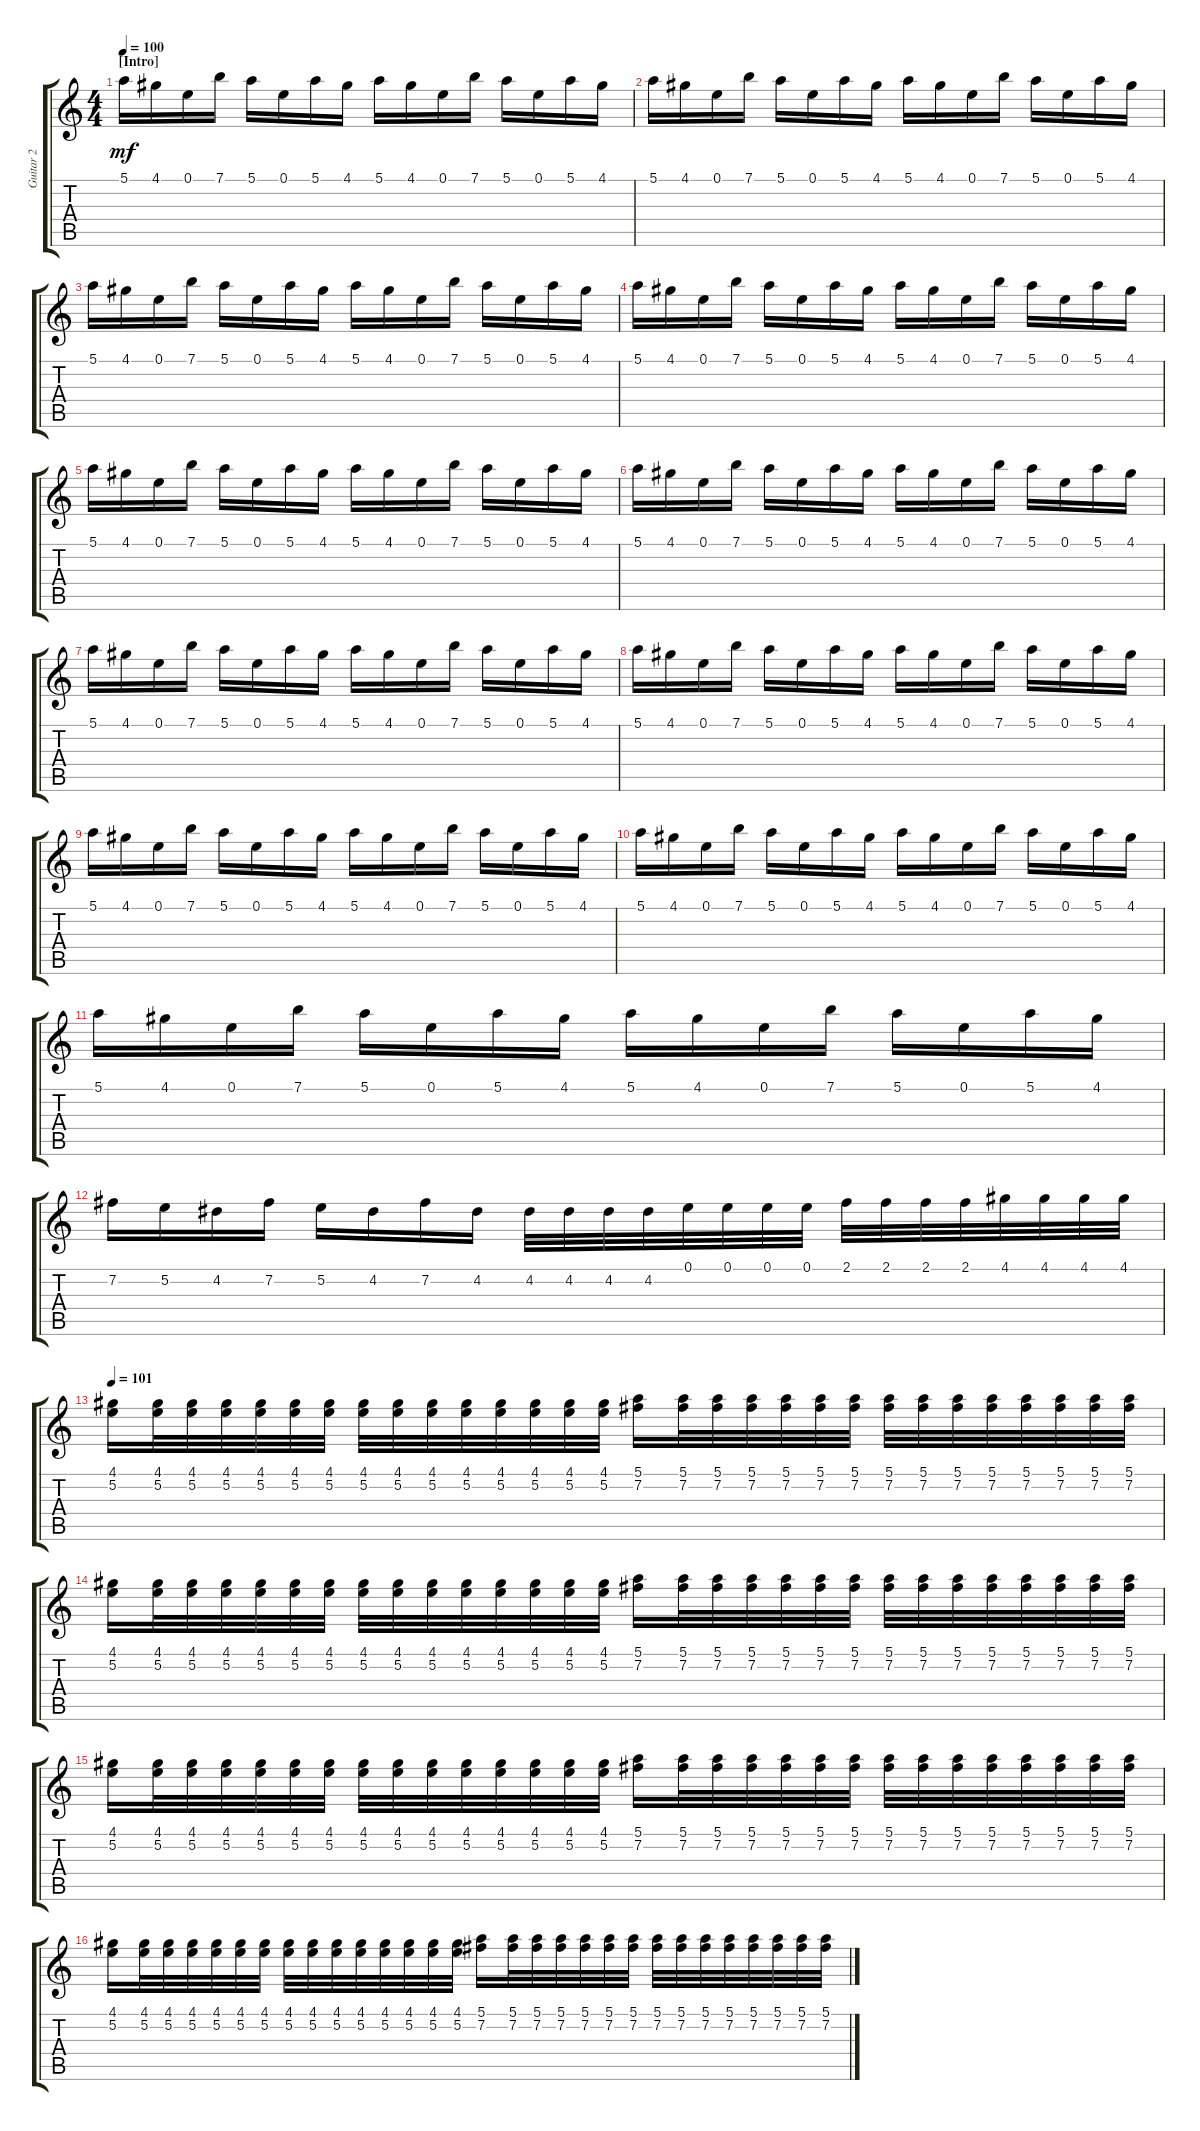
\track ("Guitar 2" "Guitar 2") {instrument distortionguitar}
\staff {score tabs}
\tuning (E4 B3 G3 D3 A2 E2) {hide}
\ts (4 4)
\section ("" "[Intro]")
\tempo 100
\clef g2
\ks c
5.1.16{dy mf instrument distortionguitar} 4.1.16 0.1.16 7.1.16 5.1.16 0.1.16 5.1.16 4.1.16 5.1.16 4.1.16 0.1.16 7.1.16 5.1.16 0.1.16 5.1.16 4.1.16 |
5.1.16 4.1.16 0.1.16 7.1.16 5.1.16 0.1.16 5.1.16 4.1.16 5.1.16 4.1.16 0.1.16 7.1.16 5.1.16 0.1.16 5.1.16 4.1.16 |
5.1.16 4.1.16 0.1.16 7.1.16 5.1.16 0.1.16 5.1.16 4.1.16 5.1.16 4.1.16 0.1.16 7.1.16 5.1.16 0.1.16 5.1.16 4.1.16 |
5.1.16 4.1.16 0.1.16 7.1.16 5.1.16 0.1.16 5.1.16 4.1.16 5.1.16 4.1.16 0.1.16 7.1.16 5.1.16 0.1.16 5.1.16 4.1.16 |
\section ("" "")
5.1.16 4.1.16 0.1.16 7.1.16 5.1.16 0.1.16 5.1.16 4.1.16 5.1.16 4.1.16 0.1.16 7.1.16 5.1.16 0.1.16 5.1.16 4.1.16 |
5.1.16 4.1.16 0.1.16 7.1.16 5.1.16 0.1.16 5.1.16 4.1.16 5.1.16 4.1.16 0.1.16 7.1.16 5.1.16 0.1.16 5.1.16 4.1.16 |
5.1.16 4.1.16 0.1.16 7.1.16 5.1.16 0.1.16 5.1.16 4.1.16 5.1.16 4.1.16 0.1.16 7.1.16 5.1.16 0.1.16 5.1.16 4.1.16 |
5.1.16 4.1.16 0.1.16 7.1.16 5.1.16 0.1.16 5.1.16 4.1.16 5.1.16 4.1.16 0.1.16 7.1.16 5.1.16 0.1.16 5.1.16 4.1.16 |
\section ("" "")
5.1.16 4.1.16 0.1.16 7.1.16 5.1.16 0.1.16 5.1.16 4.1.16 5.1.16 4.1.16 0.1.16 7.1.16 5.1.16 0.1.16 5.1.16 4.1.16 |
5.1.16 4.1.16 0.1.16 7.1.16 5.1.16 0.1.16 5.1.16 4.1.16 5.1.16 4.1.16 0.1.16 7.1.16 5.1.16 0.1.16 5.1.16 4.1.16 |
5.1.16 4.1.16 0.1.16 7.1.16 5.1.16 0.1.16 5.1.16 4.1.16 5.1.16 4.1.16 0.1.16 7.1.16 5.1.16 0.1.16 5.1.16 4.1.16 |
7.2.16 5.2.16 4.2.16 7.2.16 5.2.16 4.2.16 7.2.16 4.2.16 4.2.32 4.2.32 4.2.32 4.2.32 0.1.32 0.1.32 0.1.32 0.1.32 2.1.32 2.1.32 2.1.32 2.1.32 4.1.32 4.1.32 4.1.32 4.1.32 |
\section ("" "")
\tempo 101
(4.1 5.2).16 (4.1 5.2).32 (4.1 5.2).32 (4.1 5.2).32 (4.1 5.2).32 (4.1 5.2).32 (4.1 5.2).32 (4.1 5.2).32 (4.1 5.2).32 (4.1 5.2).32 (4.1 5.2).32 (4.1 5.2).32 (4.1 5.2).32 (4.1 5.2).32 (4.1 5.2).32 (5.1 7.2).16 (5.1 7.2).32 (5.1 7.2).32 (5.1 7.2).32 (5.1 7.2).32 (5.1 7.2).32 (5.1 7.2).32 (5.1 7.2).32 (5.1 7.2).32 (5.1 7.2).32 (5.1 7.2).32 (5.1 7.2).32 (5.1 7.2).32 (5.1 7.2).32 (5.1 7.2).32 |
(4.1 5.2).16 (4.1 5.2).32 (4.1 5.2).32 (4.1 5.2).32 (4.1 5.2).32 (4.1 5.2).32 (4.1 5.2).32 (4.1 5.2).32 (4.1 5.2).32 (4.1 5.2).32 (4.1 5.2).32 (4.1 5.2).32 (4.1 5.2).32 (4.1 5.2).32 (4.1 5.2).32 (5.1 7.2).16 (5.1 7.2).32 (5.1 7.2).32 (5.1 7.2).32 (5.1 7.2).32 (5.1 7.2).32 (5.1 7.2).32 (5.1 7.2).32 (5.1 7.2).32 (5.1 7.2).32 (5.1 7.2).32 (5.1 7.2).32 (5.1 7.2).32 (5.1 7.2).32 (5.1 7.2).32 |
(4.1 5.2).16 (4.1 5.2).32 (4.1 5.2).32 (4.1 5.2).32 (4.1 5.2).32 (4.1 5.2).32 (4.1 5.2).32 (4.1 5.2).32 (4.1 5.2).32 (4.1 5.2).32 (4.1 5.2).32 (4.1 5.2).32 (4.1 5.2).32 (4.1 5.2).32 (4.1 5.2).32 (5.1 7.2).16 (5.1 7.2).32 (5.1 7.2).32 (5.1 7.2).32 (5.1 7.2).32 (5.1 7.2).32 (5.1 7.2).32 (5.1 7.2).32 (5.1 7.2).32 (5.1 7.2).32 (5.1 7.2).32 (5.1 7.2).32 (5.1 7.2).32 (5.1 7.2).32 (5.1 7.2).32 |
(4.1 5.2).16 (4.1 5.2).32 (4.1 5.2).32 (4.1 5.2).32 (4.1 5.2).32 (4.1 5.2).32 (4.1 5.2).32 (4.1 5.2).32 (4.1 5.2).32 (4.1 5.2).32 (4.1 5.2).32 (4.1 5.2).32 (4.1 5.2).32 (4.1 5.2).32 (4.1 5.2).32 (5.1 7.2).16 (5.1 7.2).32 (5.1 7.2).32 (5.1 7.2).32 (5.1 7.2).32 (5.1 7.2).32 (5.1 7.2).32 (5.1 7.2).32 (5.1 7.2).32 (5.1 7.2).32 (5.1 7.2).32 (5.1 7.2).32 (5.1 7.2).32 (5.1 7.2).32 (5.1 7.2).32
